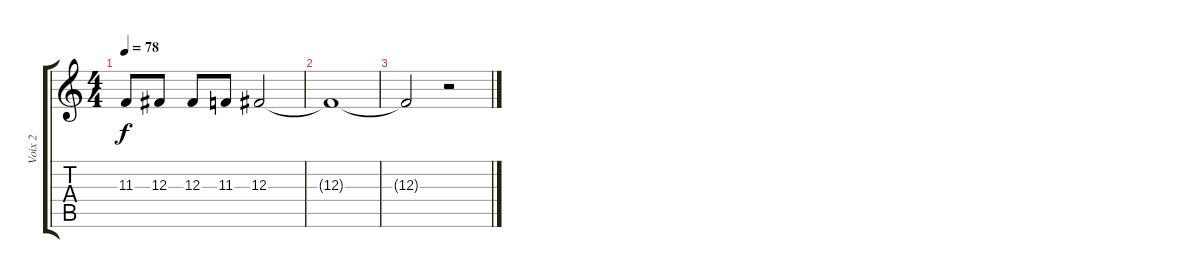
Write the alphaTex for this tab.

\track ("Voix 2" "Voix 2") {instrument choiraahs}
\staff {score tabs}
\tuning (Eb4 Bb3 Gb3 Db3 Ab2 Eb2) {hide}
\ts (4 4)
\tempo 78
\clef g2
\ks c
11.3.8{dy f} 12.3.8 12.3.8 11.3.8 12.3.2 |
12.3{t}.1 |
12.3{t}.2 r.2
